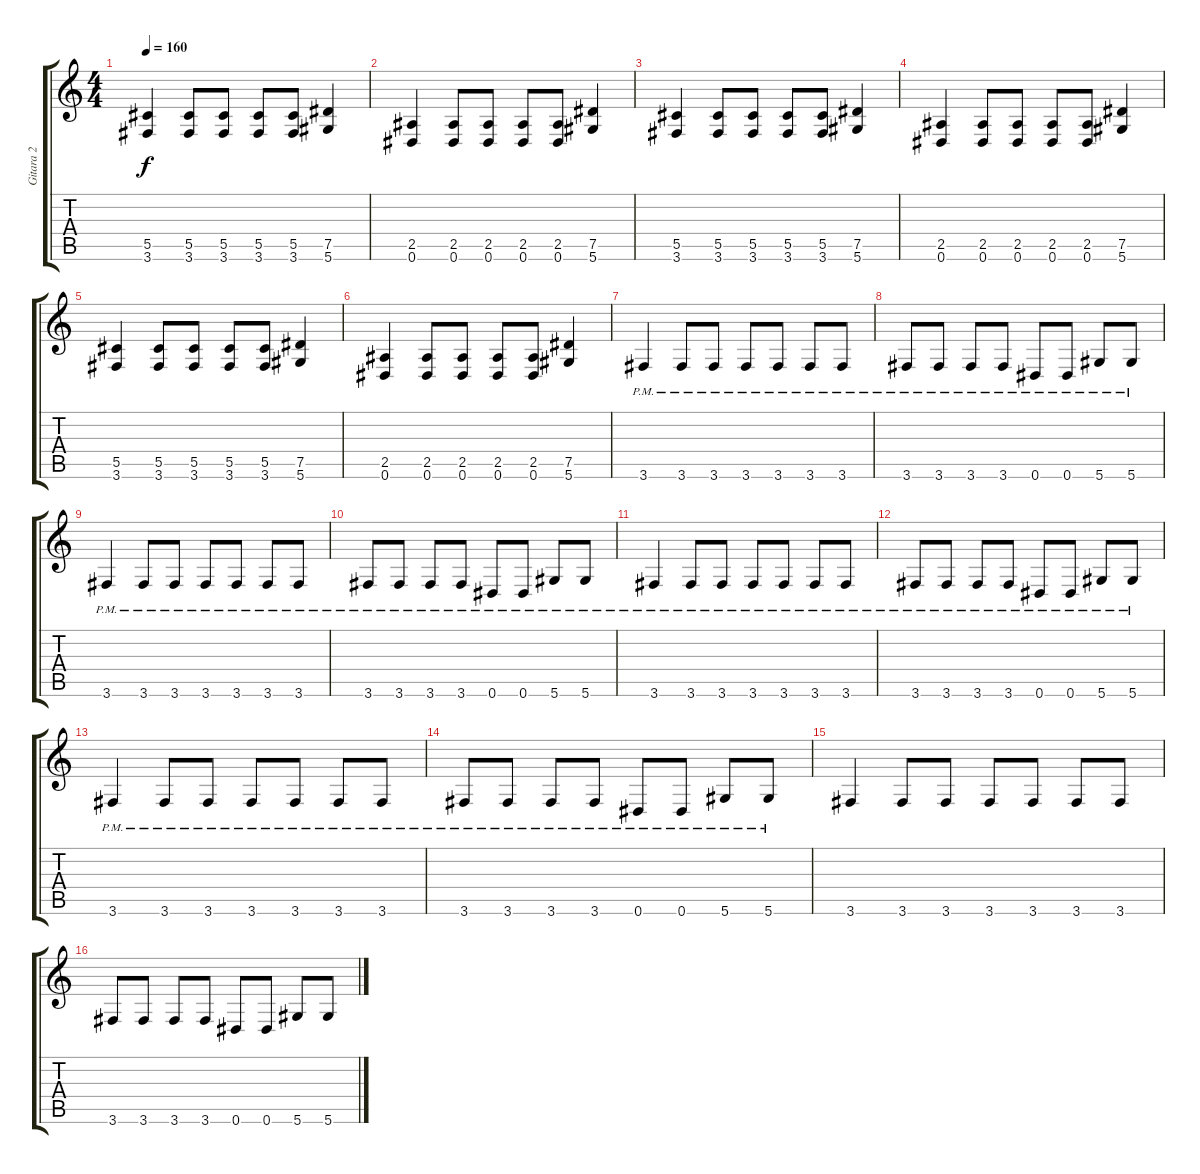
\track ("Gitara 2" "Gitara 2") {instrument distortionguitar}
\staff {score tabs}
\tuning (Eb4 Bb3 Gb3 Db3 Ab2 Eb2) {hide}
\ts (4 4)
\tempo 160
\clef g2
\ks c
(5.5 3.6).4{dy f} (5.5 3.6).8 (5.5 3.6).8 (5.5 3.6).8 (5.5 3.6).8 (7.5 5.6).4 |
(2.5 0.6).4 (2.5 0.6).8 (2.5 0.6).8 (2.5 0.6).8 (2.5 0.6).8 (7.5 5.6).4 |
(5.5 3.6).4 (5.5 3.6).8 (5.5 3.6).8 (5.5 3.6).8 (5.5 3.6).8 (7.5 5.6).4 |
(2.5 0.6).4 (2.5 0.6).8 (2.5 0.6).8 (2.5 0.6).8 (2.5 0.6).8 (7.5 5.6).4 |
(5.5 3.6).4 (5.5 3.6).8 (5.5 3.6).8 (5.5 3.6).8 (5.5 3.6).8 (7.5 5.6).4 |
(2.5 0.6).4 (2.5 0.6).8 (2.5 0.6).8 (2.5 0.6).8 (2.5 0.6).8 (7.5 5.6).4 |
3.6{pm}.4 3.6{pm}.8 3.6{pm}.8 3.6{pm}.8 3.6{pm}.8 3.6{pm}.8 3.6{pm}.8 |
3.6{pm}.8 3.6{pm}.8 3.6{pm}.8 3.6{pm}.8 0.6{pm}.8 0.6{pm}.8 5.6{pm}.8 5.6{pm}.8 |
3.6{pm}.4 3.6{pm}.8 3.6{pm}.8 3.6{pm}.8 3.6{pm}.8 3.6{pm}.8 3.6{pm}.8 |
3.6{pm}.8 3.6{pm}.8 3.6{pm}.8 3.6{pm}.8 0.6{pm}.8 0.6{pm}.8 5.6{pm}.8 5.6{pm}.8 |
3.6{pm}.4 3.6{pm}.8 3.6{pm}.8 3.6{pm}.8 3.6{pm}.8 3.6{pm}.8 3.6{pm}.8 |
3.6{pm}.8 3.6{pm}.8 3.6{pm}.8 3.6{pm}.8 0.6{pm}.8 0.6{pm}.8 5.6{pm}.8 5.6{pm}.8 |
3.6{pm}.4 3.6{pm}.8 3.6{pm}.8 3.6{pm}.8 3.6{pm}.8 3.6{pm}.8 3.6{pm}.8 |
3.6{pm}.8 3.6{pm}.8 3.6{pm}.8 3.6{pm}.8 0.6{pm}.8 0.6{pm}.8 5.6{pm}.8 5.6{pm}.8 |
3.6.4 3.6.8 3.6.8 3.6.8 3.6.8 3.6.8 3.6.8 |
3.6.8 3.6.8 3.6.8 3.6.8 0.6.8 0.6.8 5.6.8 5.6.8
